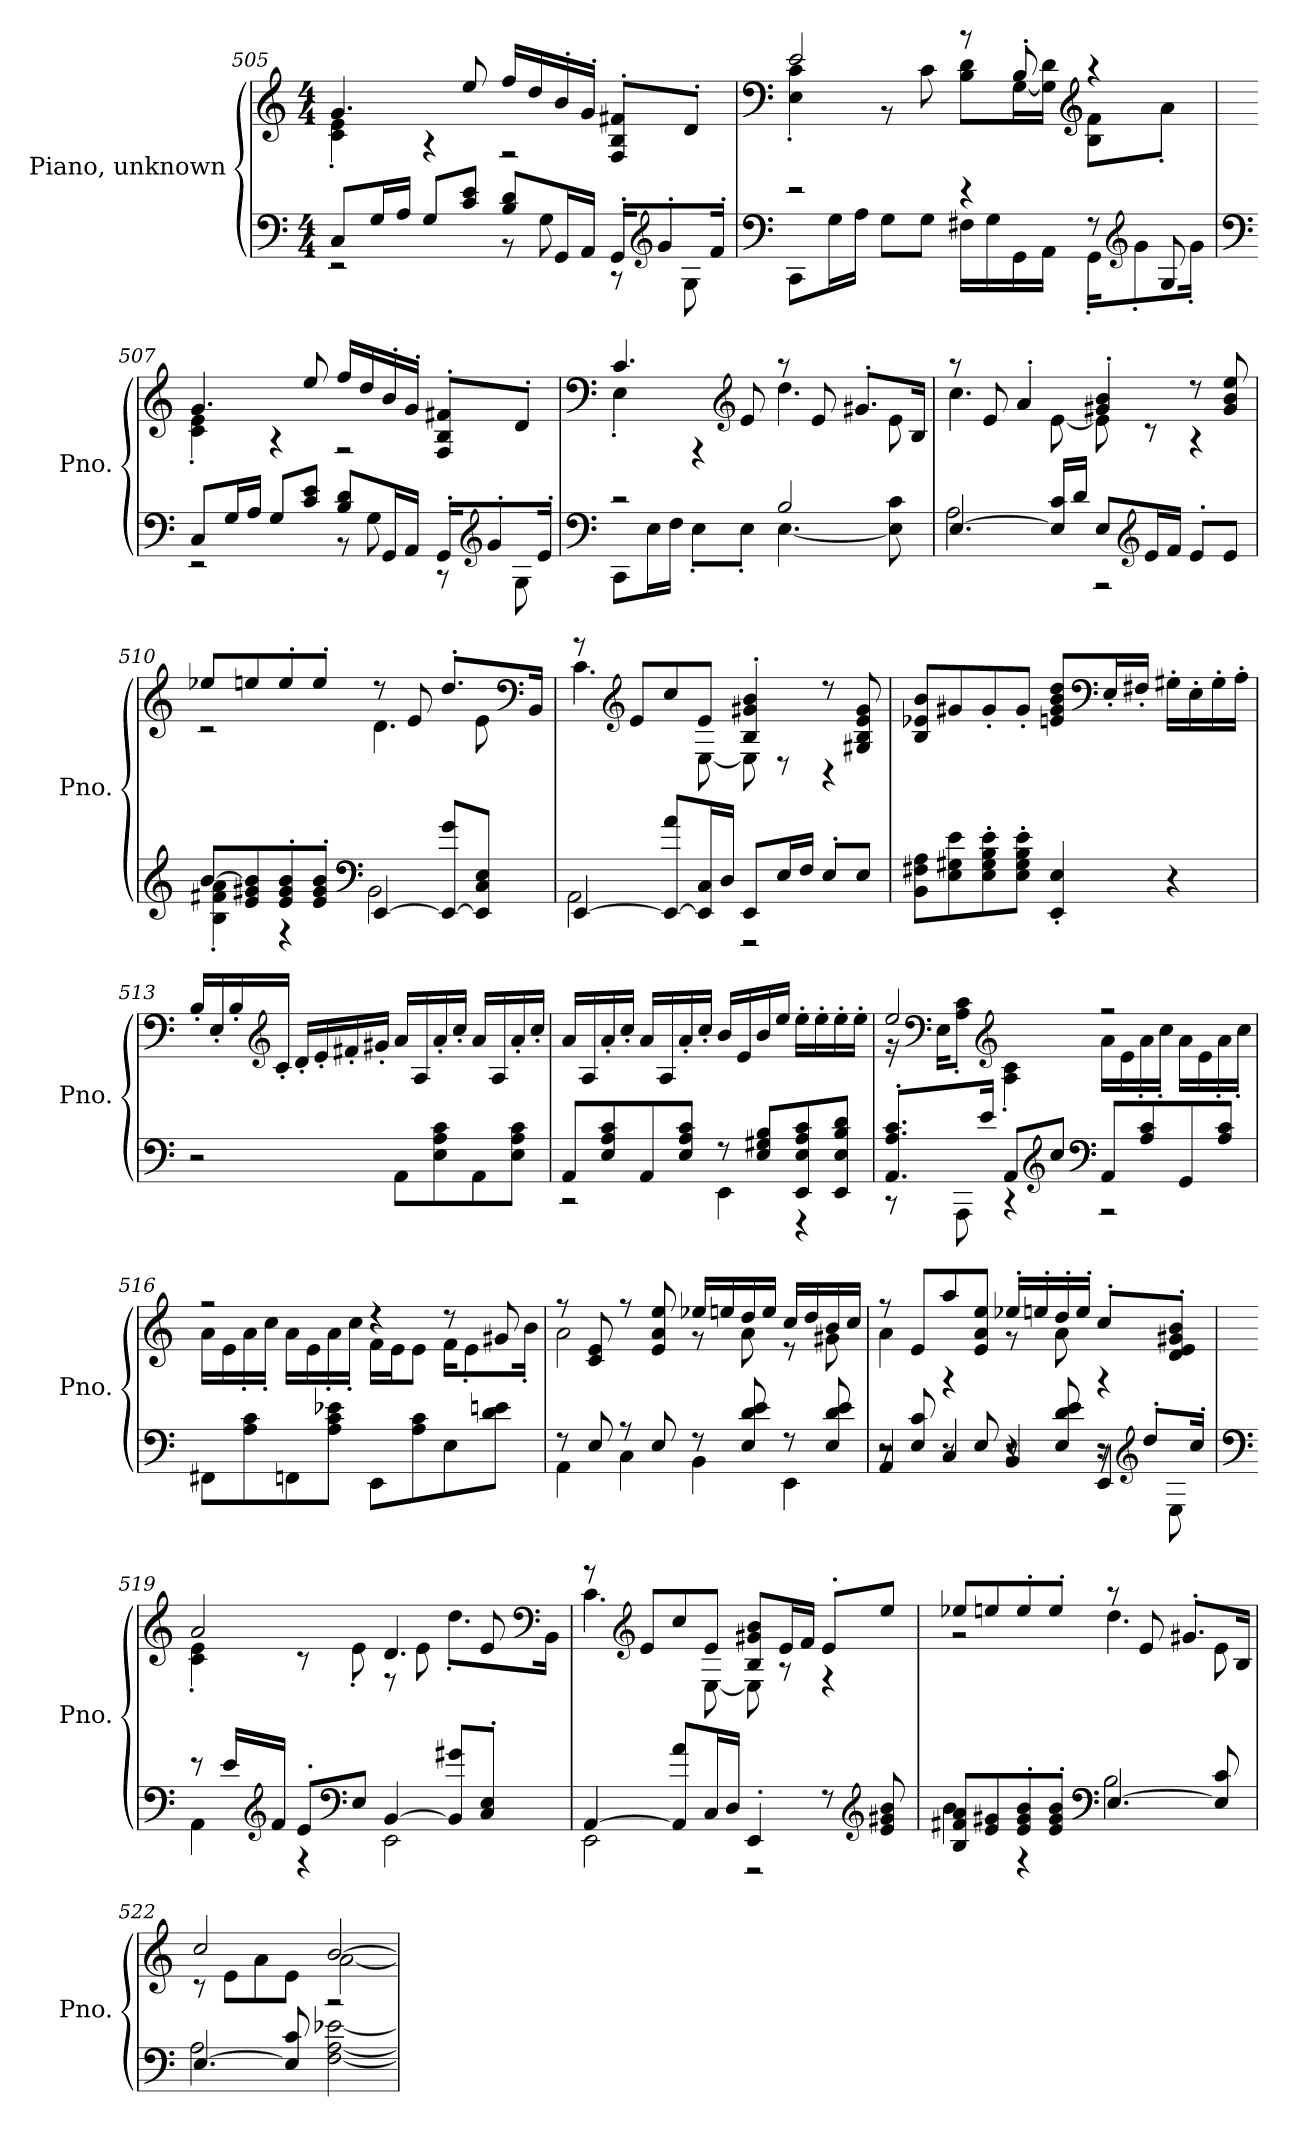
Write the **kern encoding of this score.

**kern	**kern
*part1	*part1
*staff2	*staff1
*I"Piano, unknown	*
*I'Pno.	*
!!LO:LB:g=z
*clefF4	*clefG2
*k[]	*k[]
*M4/4	*M4/4
=505	=505
*^	*^
8C/L	2r	4.g/	4c\' 4e\'
16G/L	.	.	.
16A/JJ	.	.	.
8G/L	.	.	4r
8c/ 8e/J	.	8ee/	.
8B/ 8d/L	8r	16ff/LL	2r
.	.	16dd/	.
16GG/L	8G\	16b'/	.
16AA/JJ	.	16g'/JJ	.
16GG'/KL	8r	8F/' 8B/' 8f#X/'L	.
*clefG2	*	*	*
8g'/	.	.	.
.	8G\	8d'/J	.
16f'/Jk	.	.	.
=506	=506	=506	=506
*clefF4	*	*clefF4	*
2r	8CC\L	2e/	4E\' 4c\'
.	16G\L	.	.
.	16A\JJ	.	.
.	8G\L	.	8r
.	8G\J	.	8c\
4r	16F#X\LL	8r	8B\ 8d\L
.	16G\	.	.
.	16GG\	8B'/	[16G\L
.	16AA\JJ	.	16G\] 16d\JJ
*	*	*clefG2	*
8r	16GG'\KL	4r	8B\ 8f\L
*clefG2	*	*	*
.	8g'\	.	.
8G/	.	.	8a'\J
.	16g'\Jk	.	.
!!LO:PB:g=z	!!
=507	=507	=507	=507
*clefF4	*	*	*
8C/L	2r	4.g/	4c\' 4e\'
16G/L	.	.	.
16A/JJ	.	.	.
8G/L	.	.	4r
8c/ 8e/J	.	8ee/	.
8B/ 8d/L	8r	16ff/LL	2r
.	.	16dd/	.
16GG/L	8G\	16b'/	.
16AA/JJ	.	16g'/JJ	.
16GG'/KL	8r	8F/' 8B/' 8f#X/'L	.
*clefG2	*	*	*
8g'/	.	.	.
.	8G\	8d'/J	.
16e'/Jk	.	.	.
=508	=508	=508	=508
*clefF4	*	*clefF4	*
2r	8CC\L	4.c/	4E'\
.	16E\L	.	.
.	16F\JJ	.	.
.	8E'\L	.	4r
*	*	*clefG2	*
.	8E'\J	8e/	.
2B/	[4.E\	8r	4.dd\
.	.	8e/	.
.	.	8.g#X'/L	.
.	8E\] 8c\	.	8e\
.	.	16B/Jk	.
!!LO:LB:g=z	!!
=509	=509	=509	=509
[4.E/	2A\	8r	4.cc\
.	.	8e/	.
.	.	4a'/	.
16E/] 16c/LL	.	.	[8e\
16d/JJ	.	.	.
8E/L	2r	4g#X/' 4b/'	8e\]
*clefG2	*	*	*
16e/L	.	.	8r
16f/JJ	.	.	.
8e'/L	.	8r	4r
8e/J	.	8g#/ 8b/ 8ee/	.
=510	=510	=510	=510
[8b/L	4B\' 4f#X\' 4a\'	8ee-X/L	2r
8e/ 8g#X/ 8b/]	.	8een/	.
8e/' 8g#/' 8b/'	4r	8ee'/	.
8e/' 8g#/' 8b/'J	.	8ee'/J	.
*clefF4	*	*	*
[4EE/	2BB\	8r	4.d\
.	.	8e/	.
8EE/_ 8g#/L	.	8.dd'/L	.
8EE/] 8C/ 8E/J	.	.	8e\
*	*	*clefF4	*
.	.	16BB/Jk	.
=511	=511	=511	=511
[4EE/	2AA\	8r	4.c\
*	*	*clefG2	*
.	.	8e/L	.
8EE/_ 8a/L	.	8cc/	.
16EE/] 16C/L	.	8e/J	[8E\
16D/JJ	.	.	.
8EE/L	2r	4B/' 4g#X/' 4b/'	8E\]
16E/L	.	.	8r
16F/JJ	.	.	.
8E'/L	.	8r	4r
8E/J	.	8G#X/ 8B/ 8e/ 8g#/	.
*v	*v	*	*
*	*v	*v
!!LO:LB:g=z
=512	=512
8BB\ 8F#X\ 8A\L	8B/ 8e-X/ 8b/L
8E\ 8G#X\ 8e\	8g#X/
8E\' 8G#\' 8B\' 8e\'	8g#'/
8E\' 8G#\' 8B\' 8e\'J	8g#'/J
4EE/' 4E/'	8en/ 8g#/ 8b/ 8dd/L
*	*clefF4
.	16E'/L
.	16F#X'/JJ
4r	16G#X'\LL
.	16E'\
.	16G#'\
.	16A'\JJ
=513	=513
2r	16B'/LL
.	16E'/
.	16B'/
*	*clefG2
.	16c'/JJ
.	16d'/LL
.	16e'/
.	16f#X'/
.	16g#X'/JJ
8AA\L	16a/LL
.	16A/
8E\ 8A\ 8c\	16a'/
.	16cc'/JJ
8AA\	16a/LL
.	16A/
8E\ 8A\ 8c\J	16a'/
.	16cc'/JJ
!!LO:LB:g=z
=514	=514
*^	*
8AA/L	2r	16a/LL
.	.	16A/
8E/ 8A/ 8c/	.	16a'/
.	.	16cc'/JJ
8AA/	.	16a/LL
.	.	16A/
8E/ 8A/ 8c/J	.	16a'/
.	.	16cc'/JJ
8r	4EE\	16b/LL
.	.	16e/
8E/ 8G#X/ 8B/L	.	16b/
.	.	16ee/JJ
8EE/ 8E/ 8A/ 8c/	4r	16ee'\LL
.	.	16ee'\
8EE/ 8E/ 8B/ 8d/J	.	16ee'\
.	.	16ee'\JJ
=515	=515	=515
*	*	*^
8.AA/' 8.A/' 8.c/'L	8r	2ee/	16r
*	*	*clefF4	*
.	.	.	16E\KL
.	8AAA\	.	8A\' 8c\'J
16e/Jk	.	.	.
*	*	*clefG2	*
8AA/L	4r	.	4A\' 4c\'
*clefG2	*	*	*
8cc/J	.	.	.
*clefF4	*	*	*
8AA/L	2r	2r	16a\LL
.	.	.	16e\
8A/ 8c/	.	.	16a'\
.	.	.	16cc'\JJ
8GG/	.	.	16a\LL
.	.	.	16e\
8A/ 8c/J	.	.	16a'\
.	.	.	16cc'\JJ
*v	*v	*	*
!!LO:LB:g=z	!!
=516	=516	=516
8FF#X\L	2r	16a\LL
.	.	16e\
8A\ 8c\	.	16a'\
.	.	16cc'\JJ
8FFn\	.	16a\LL
.	.	16e\
8A\ 8c\ 8e-X\J	.	16a'\
.	.	16cc'\JJ
8EE\L	4r	16f\LL
.	.	16e\J
8A\ 8c\	.	8e\J
8E\	8r	16f\KL
.	.	8e'\
8d\ 8en\J	8g#X/	.
.	.	16b'\Jk
=517	=517	=517
*^	*	*
8r	4AA\	8r	2a\
8E/	.	8c/ 8e/	.
8r	4C\	8r	.
8E/	.	8e/ 8a/ 8ee/	.
8r	4BB\	16ee-X/LL	8r
.	.	16een/	.
8E/ 8d/ 8e/	.	16dd/	8a\
.	.	16ee/JJ	.
8r	4EE\	16cc/LL	8r
.	.	16dd/	.
8E/ 8d/ 8e/	.	16b/	8g#X\
.	.	16cc/JJ	.
!!LO:LB:g=z	!!
=518	=518	=518	=518
*	*^	*	*
8r	2r	4AA/	8r	4a\
8E/ 8c/	.	.	8e/L	.
8r	.	4C/	8aa/	4r
8E/	.	.	8e/ 8a/ 8ee/J	.
8r	4r	4BB/	16ee-X'/LL	8r
.	.	.	16een'/	.
8E/ 8d/ 8e/	.	.	16dd'/	8a\
.	.	.	16ee'/JJ	.
16r	8r	4EE/	8cc'/L	4r
*clefG2	*	*	*	*
8dd'/L	.	.	.	.
.	8E\	.	8d/' 8e/' 8g#X/' 8b/'J	.
16cc'/Jk	.	.	.	.
*v	*v	*v	*	*
=519	=519	=519
*clefF4	*	*
*^	*	*
8r	4AA\	2a/	4c\' 4e\'
16e/LL	.	.	.
*clefG2	*	*	*
16f/JJ	.	.	.
8e'/L	4r	.	8r
*clefF4	*	*	*
8E/J	.	.	8e'\
[4BB/	2EE\	4.d/	8r
.	.	.	8e\
8BB/] 8g#X/L	.	.	8.dd'\L
8C/' 8E/'J	.	8e/	.
*	*	*clefF4	*
.	.	.	16BB\Jk
!!LO:PB:g=z	!!
=520	=520	=520	=520
[4AA/	2EE\	8r	4.c\
*	*	*clefG2	*
.	.	8e/L	.
8AA/] 8a/L	.	8cc/	.
16C/L	.	8e/J	[8E\
16D/JJ	.	.	.
4EE'/	2r	8B/ 8g#X/ 8b/L	8E\]
.	.	16e/L	8r
.	.	16f/JJ	.
8r	.	8e'/L	4r
*clefG2	*	*	*
8e/ 8g#X/ 8b/	.	8ee/J	.
=521	=521	=521	=521
8B/ 8f#X/ 8a/L	4b\	8ee-X/L	2r
8e/ 8g#X/	.	8een/	.
8e/' 8g#/' 8b/'	4r	8ee'/	.
8e/' 8g#/' 8b/'J	.	8ee'/J	.
*clefF4	*	*	*
[4.E/	2B\	8r	4.dd\
.	.	8e/	.
.	.	8.g#X'/L	.
8E/] 8c/	.	.	8e\
.	.	16B/Jk	.
=522	=522	=522	=522
[4.E/	2A\	2cc/	8r
.	.	.	8e\L
.	.	.	8a\
8E/] 8c/	.	.	8e\J
2r	[2F\ [2A\ [2e-X\	[2b/	[2a\
*v	*v	*	*
*	*v	*v
=	=
*-	*-
